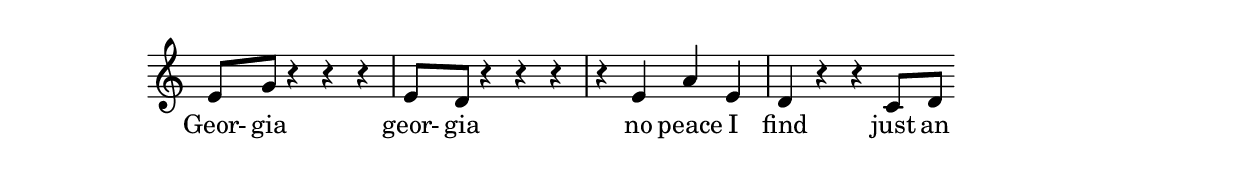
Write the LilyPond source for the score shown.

#(ly:set-option 'midi-extension "mid")
\version "2.12.3"
\include "english.ly"
\header{ 
}
%{
  +         2  
| GP - -  - | GR - - - | - G D G | R - - SR |
  Geor-gia geor-gia no peace I find      just an   

 
  
  


%}
melody = {
\once \override Staff.TimeSignature #'stencil = ##f
\clef treble
\key c 
\major
\cadenzaOn
  e'8[ g'8] r4 r4 r4 \bar "|"  e'8[ d'8] r4 r4 r4 \bar "|"  r4 e'4 a'4 e'4 \bar "|"  d'4 r4 r4 c'8[ d'8] \bar "|" \bar "" \break 
 }
text = \lyricmode {
Geor- gia geor- gia no peace I find just an 
}
\score{

<<
\new Voice = "one" {
\melody
}
\new Lyrics \lyricsto "one" \text
>>
\layout {
\context {
\Score
}
}
\midi {
\context {
\Score
tempoWholesPerMinute = #(ly:make-moment 200 4)
}
}
}